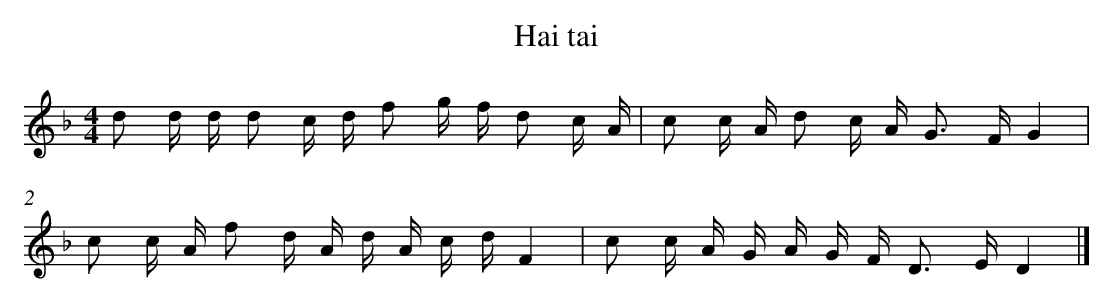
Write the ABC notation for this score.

X:1
T: Hai tai
L: 1/16
M: 4/4
K: F
d2 d d d2 c d f2 g f d2 c A [I:setbarnb 1]|
c2 c A d2 c A2< G2 FG4 |
c2 c A f2 d A d A c dF4 |
c2 c A G A G F2< D2 ED4 |]
